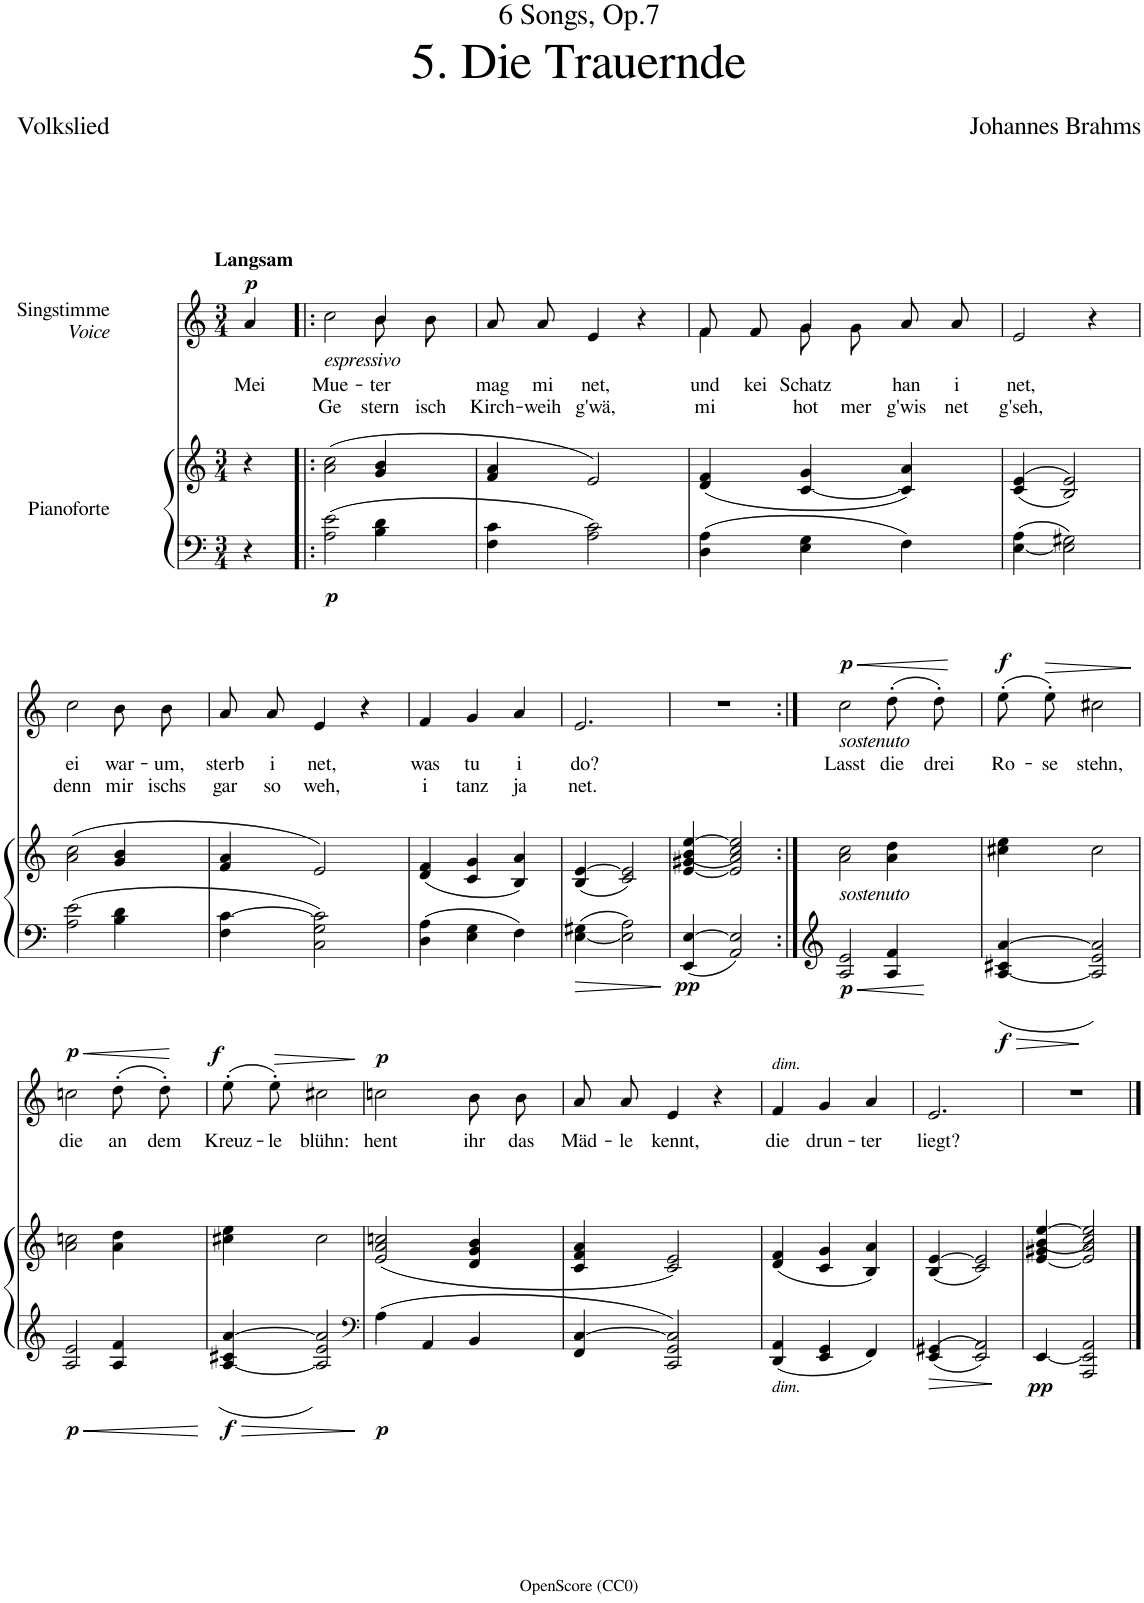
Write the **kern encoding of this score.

**kern	**kern	**dynam	**kern	**text	**text	**dynam
*part2	*part2	*part2	*part1	*part1	*part1	*part1
*staff3	*staff2	*staff2/3	*staff1	*staff1	*staff1	*staff1
*I"Pianoforte	*	*	*I"Singstimme Voice	*	*	*
*I'Pno	*	*	*	*	*	*
*clefF4	*clefG2	*	*clefG2	*	*	*
*k[]	*k[]	*	*k[]	*	*	*
*M3/4	*M3/4	*	*M3/4	*	*	*
=1	=1	=1	=1	=1	=1	=1
!	!	!	!LO:TX:a:B:t=Langsam	!	!	!
!	!	!	!	!LO:LY:b	!	!LO:DY:a
4r	4r	.	4a/	Mei	.	p
=2!|:	=2!|:	=2!|:	=2!|:	=2!|:	=2!|:	=2!|:
!	!	!	!LO:TX:b:i:t=espressivo	!	!	!
!	!	!LO:DY:b=2	!	!LO:LY:b	!LO:LY:b	!
*	*	*	*^	*	*	*
2A\ 2e\	(2a\ 2cc\	p	2cc\	2ryy	Mue-	Ge-	.
!	!	!	!	!	!LO:LY:b	!	!
!	!	!	!	!	!	!LO:LY:b	!
4B\ 4d\	4g/ 4b/	.	4b/	8b\L	.	stern	.
!	!	!	!	!	!	!LO:LY:b	!
.	.	.	.	8b\J	.	isch	.
=3	=3	=3	=3	=3	=3	=3	=3
!	!	!	!	!	!LO:LY:b	!LO:LY:b	!
*	*	*	*v	*v	*	*	*
4F\ 4c\	4f/ 4a/	.	8a/L	mag	Kirch-	.
!	!	!	!	!LO:LY:b	!LO:LY:b	!
.	.	.	8a/J	mi	-weih	.
!	!	!	!	!LO:LY:b	!LO:LY:b	!
2A\ 2c\	2e/)	.	4e/	net,	g'wä,	.
.	.	.	4r	.	.	.
=4	=4	=4	=4	=4	=4	=4
!	!	!	!	!LO:LY:b	!	!
*	*	*	*^	*	*	*
!	!	!	!	!	!	!LO:LY:b	!
4D\ 4A\	(4d/ 4f/	.	8f/L	4f\	.	mi	.
!	!	!	!	!	!LO:LY:b	!	!
.	.	.	8f/J	.	kei	.	.
!	!	!	!	!	!LO:LY:b	!	!
!	!	!	!	!	!	!LO:LY:b	!
4E\ 4G\	[4c/ 4g/	.	4g/	8g\L	.	hot	.
!	!	!	!	!	!	!LO:LY:b	!
.	.	.	.	8g\J	.	mer	.
!	!	!	!	!	!LO:LY:b	!	!
!	!	!	!	!	!	!LO:LY:b	!
4F\	4c/] 4a/)	.	8a/L	8aL	.	g'wis	.
!	!	!	!	!	!LO:LY:b	!	!
!	!	!	!	!	!	!LO:LY:b	!
.	.	.	8a/J	8aJ	.	net	.
=5	=5	=5	=5	=5	=5	=5	=5
!	!	!	!	!	!LO:LY:b	!LO:LY:b	!
*	*	*	*v	*v	*	*	*
[4E\ 4A\	((>4c/ 4e/	.	2e/	net,	g'seh,	.
2E\] 2G#X\	2B/ 2e/))	.	.	.	.	.
.	.	.	4r	.	.	.
!!LO:LB:g=z
=6	=6	=6	=6	=6	=6	=6
!	!	!	!	!LO:LY:b	!LO:LY:b	!
2A\ 2e\	(2a\ 2cc\	.	2cc\	ei	denn	.
!	!	!	!	!LO:LY:b	!LO:LY:b	!
4B\ 4d\	4g/ 4b/	.	8b\L	war-	mir	.
!	!	!	!	!LO:LY:b	!LO:LY:b	!
.	.	.	8b\J	-um,	ischs	.
=7	=7	=7	=7	=7	=7	=7
!	!	!	!	!LO:LY:b	!LO:LY:b	!
4F\ [4c\	4f/ 4a/	.	8a/L	sterb	gar	.
!	!	!	!	!LO:LY:b	!LO:LY:b	!
.	.	.	8a/J	i	so	.
!	!	!	!	!LO:LY:b	!LO:LY:b	!
2C\ 2G\ 2c\]	2e/)	.	4e/	net,	weh,	.
.	.	.	4r	.	.	.
=8	=8	=8	=8	=8	=8	=8
!	!	!	!	!LO:LY:b	!LO:LY:b	!
4D\ 4A\	(4d/ 4f/	.	4f/	was	i	.
!	!	!	!	!LO:LY:b	!LO:LY:b	!
4E\ 4G\	4c/ 4g/	.	4g/	tu	tanz	.
!	!	!	!	!LO:LY:b	!LO:LY:b	!
4F\	4B/ 4a/)	.	4a/	i	ja	.
=9	=9	=9	=9	=9	=9	=9
!	!	!	!	!LO:LY:b	!LO:LY:b	!
[4E\ 4G#X\	(<4B/ [4e/	.	2.e/	do?	net.	.
2E\] 2A\	2c/ 2e/])	.	.	.	.	.
=10	=10	=10	=10	=10	=10	=10
!	!	!LO:DY:b=2	!	!	!	!
4EE/ [4E/	(<[4e/ 4g#X/ 4b/ [4ee/	pp	2.r	.	.	.
2AA/ 2E/]	2e/] 2a/ 2cc/ 2ee/])	.	.	.	.	.
=11:|!	=11:|!	=11:|!	=11:|!	=11:|!	=11:|!	=11:|!
!	!	!	!LO:TX:b:i:t=sostenuto	!	!	!
!	!LO:TX:b:i:t=sostenuto	!	!	!	!	!
!	!	!LO:DY:b=2	!	!LO:LY:b	!	!LO:HP:b
!	!	!	!	!	!	!LO:DY:n=1:a
2A/ 2e/	2a\ 2cc\	p	2cc\	Lasst	.	< p
!	!	!	!	!LO:LY:b	!	!
4A/ 4f/	4a\ 4dd\	.	(8dd'\L	die	.	.
!	!	!	!	!LO:LY:b	!	!
.	.	.	8dd'\J)	drei	.	[
=12	=12	=12	=12	=12	=12	=12
!	!	!LO:DY:b=2	!	!LO:LY:b	!	!LO:DY:a
[4A/ 4c#X/ [4a/	4cc#X\ 4ee\	f	(8ee'\L	Ro-	.	f
!	!	!	!	!LO:LY:b	!	!LO:HP:b
.	.	.	8ee'\J)	-se	.	>
!	!	!	!	!LO:LY:b	!	!
2A/] 2e/ 2a/]	2cc#\	.	2cc#X\	stehn,	.	.
.	.	.	.	.	.	]
!!LO:LB:g=z
=13	=13	=13	=13	=13	=13	=13
!	!	!LO:DY:b=2	!	!LO:LY:b	!	!LO:HP:b
!	!	!	!	!	!	!LO:DY:n=1:a
2A/ 2e/	2a\ 2ccn\	p	2ccn\	die	.	< p
!	!	!	!	!LO:LY:b	!	!
4A/ 4f/	4a\ 4dd\	.	(8dd'\L	an	.	.
!	!	!	!	!LO:LY:b	!	!
.	.	.	8dd'\J)	dem	.	[
=14	=14	=14	=14	=14	=14	=14
!	!	!LO:DY:b=2	!	!LO:LY:b	!	!LO:DY:a
[4A/ 4c#X/ [4a/	4cc#X\ 4ee\	f	(8ee'\L	Kreuz-	.	f
!	!	!	!	!LO:LY:b	!	!
.	.	.	8ee'\J)	-le	.	.
!	!	!	!	!LO:LY:b	!	!LO:HP:b
2A/] 2e/ 2a/]	2cc#\	.	2cc#X\	blühn:	.	>
.	.	.	.	.	.	]
=15	=15	=15	=15	=15	=15	=15
*clefF4	*	*	*	*	*	*
!	!	!LO:DY:b=2	!	!LO:LY:b	!	!LO:DY:a
4A\	(<2e/ 2a/ 2ccn/	p	2ccn\	hent	.	p
4AA/	.	.	.	.	.	.
!	!	!	!	!LO:LY:b	!	!
4BB/	4d/ 4g/ 4b/	.	8b\L	ihr	.	.
!	!	!	!	!LO:LY:b	!	!
.	.	.	8b\J	das	.	.
=16	=16	=16	=16	=16	=16	=16
!	!	!	!	!LO:LY:b	!	!
4FF/ [4C/	4c/ 4f/ 4a/	.	8a/L	Mäd-	.	.
!	!	!	!	!LO:LY:b	!	!
.	.	.	8a/J	-le	.	.
!	!	!	!	!LO:LY:b	!	!
2CC/ 2GG/ 2C/]	2c/ 2e/)	.	4e/	kennt,	.	.
.	.	.	4r	.	.	.
=17	=17	=17	=17	=17	=17	=17
!	!	!	!LO:TX:a:i:t=dim.	!	!	!
!LO:TX:b:i:t=dim.	!	!	!	!	!	!
!	!	!	!	!LO:LY:b	!	!
4DD/ 4AA/	(4d/ 4f/	.	4f/	die	.	.
!	!	!	!	!LO:LY:b	!	!
4EE/ 4GG/	4c/ 4g/	.	4g/	drun-	.	.
!	!	!	!	!LO:LY:b	!	!
4FF/	4B/ 4a/)	.	4a/	-ter	.	.
=18	=18	=18	=18	=18	=18	=18
!	!	!	!	!LO:LY:b	!	!
4EE/ 4GG#X/	(<4B/ [4e/	.	2.e/	liegt?	.	.
2EE/ 2AA/	2c/ 2e/])	.	.	.	.	.
=19	=19	=19	=19	=19	=19	=19
!	!	!LO:DY:b=2	!	!	!	!
[4EE/	(<[4e/ 4g#X/ 4b/ [4ee/	pp	2.r	.	.	.
2AAA/ 2EE/] 2AA/	2e/] 2a/ 2cc/ 2ee/])	.	.	.	.	.
==	==	==	==	==	==	==
*-	*-	*-	*-	*-	*-	*-
